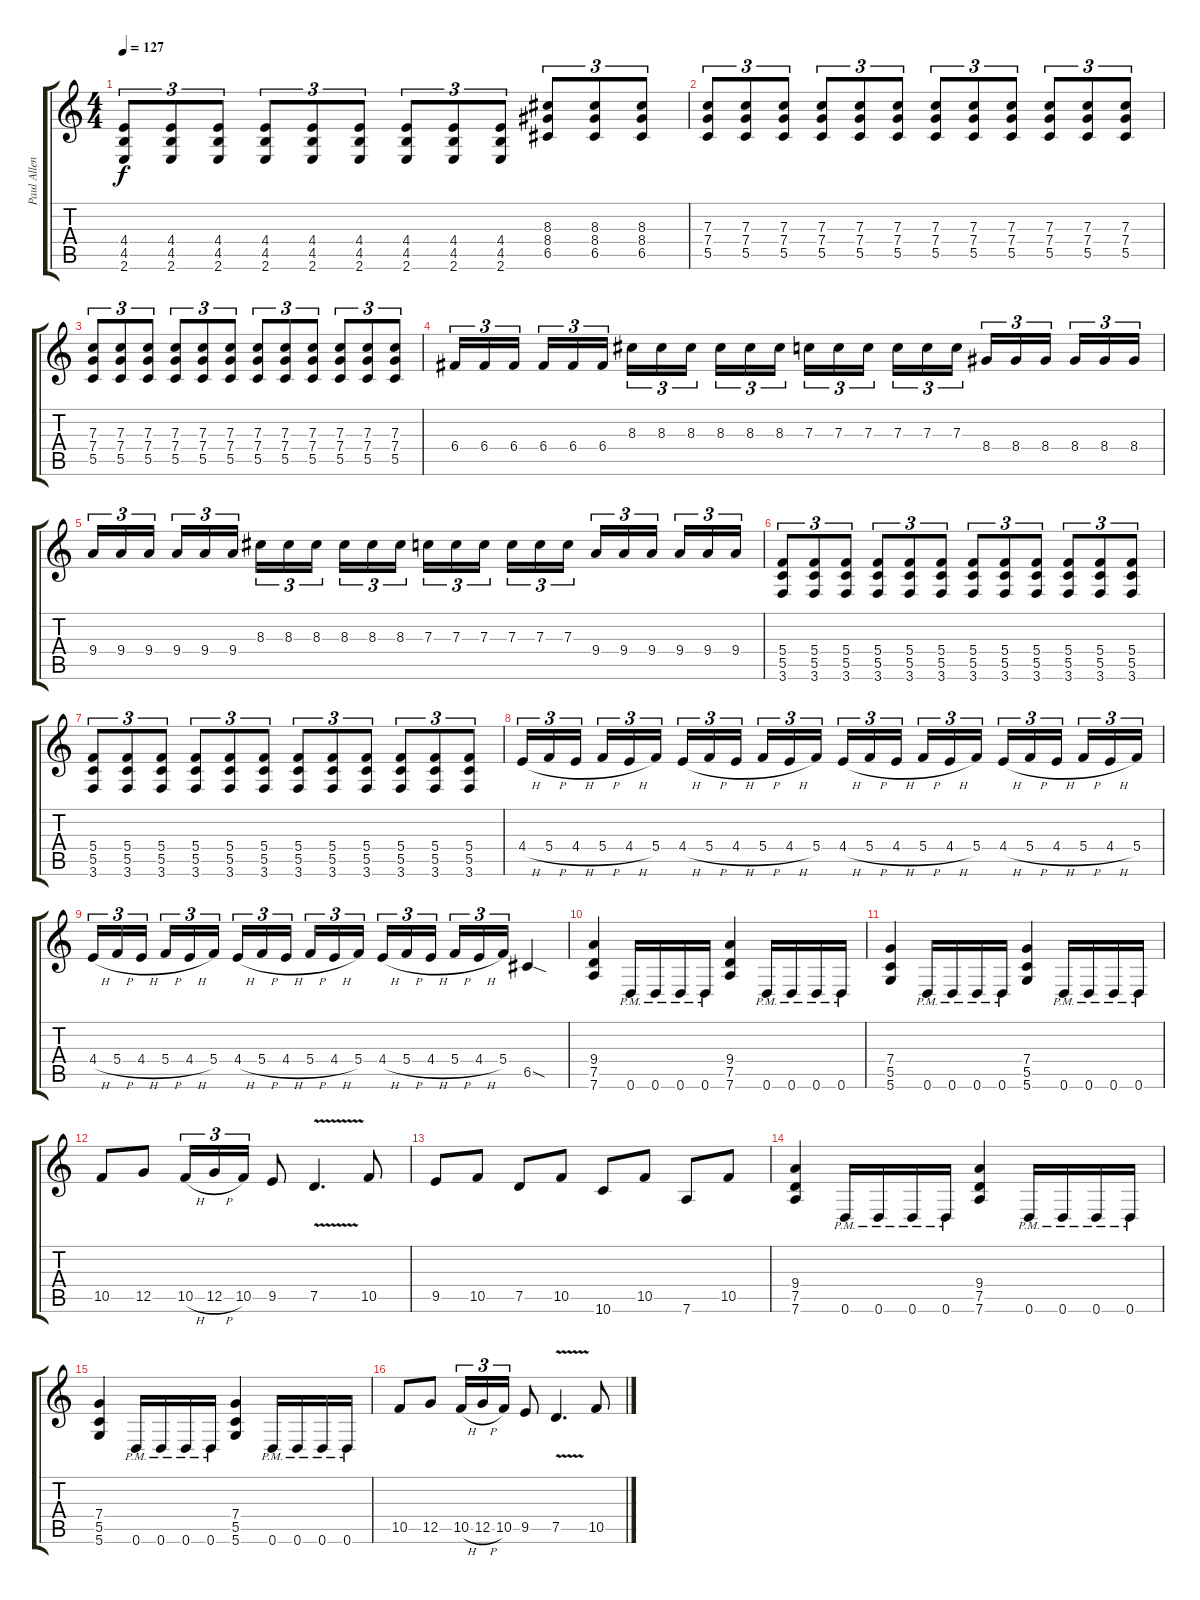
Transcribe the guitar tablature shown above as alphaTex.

\track ("Paul Allender" "Paul Allen") {instrument distortionguitar}
\staff {score tabs}
\tuning (D4 A3 F3 C3 G2 D2) {hide}
\ts (4 4)
\tempo 127
\clef g2
\ks c
(4.4 4.5 2.6).8{tu (3 2) dy f} (4.4 4.5 2.6).8{tu (3 2)} (4.4 4.5 2.6).8{tu (3 2)} (4.4 4.5 2.6).8{tu (3 2)} (4.4 4.5 2.6).8{tu (3 2)} (4.4 4.5 2.6).8{tu (3 2)} (4.4 4.5 2.6).8{tu (3 2)} (4.4 4.5 2.6).8{tu (3 2)} (4.4 4.5 2.6).8{tu (3 2)} (8.3 8.4 6.5).8{tu (3 2)} (8.3 8.4 6.5).8{tu (3 2)} (8.3 8.4 6.5).8{tu (3 2)} |
(7.3 7.4 5.5).8{tu (3 2)} (7.3 7.4 5.5).8{tu (3 2)} (7.3 7.4 5.5).8{tu (3 2)} (7.3 7.4 5.5).8{tu (3 2)} (7.3 7.4 5.5).8{tu (3 2)} (7.3 7.4 5.5).8{tu (3 2)} (7.3 7.4 5.5).8{tu (3 2)} (7.3 7.4 5.5).8{tu (3 2)} (7.3 7.4 5.5).8{tu (3 2)} (7.3 7.4 5.5).8{tu (3 2)} (7.3 7.4 5.5).8{tu (3 2)} (7.3 7.4 5.5).8{tu (3 2)} |
(7.3 7.4 5.5).8{tu (3 2)} (7.3 7.4 5.5).8{tu (3 2)} (7.3 7.4 5.5).8{tu (3 2)} (7.3 7.4 5.5).8{tu (3 2)} (7.3 7.4 5.5).8{tu (3 2)} (7.3 7.4 5.5).8{tu (3 2)} (7.3 7.4 5.5).8{tu (3 2)} (7.3 7.4 5.5).8{tu (3 2)} (7.3 7.4 5.5).8{tu (3 2)} (7.3 7.4 5.5).8{tu (3 2)} (7.3 7.4 5.5).8{tu (3 2)} (7.3 7.4 5.5).8{tu (3 2)} |
6.4.16{tu (3 2)} 6.4.16{tu (3 2)} 6.4.16{tu (3 2)} 6.4.16{tu (3 2)} 6.4.16{tu (3 2)} 6.4.16{tu (3 2)} 8.3.16{tu (3 2)} 8.3.16{tu (3 2)} 8.3.16{tu (3 2)} 8.3.16{tu (3 2)} 8.3.16{tu (3 2)} 8.3.16{tu (3 2)} 7.3.16{tu (3 2)} 7.3.16{tu (3 2)} 7.3.16{tu (3 2)} 7.3.16{tu (3 2)} 7.3.16{tu (3 2)} 7.3.16{tu (3 2)} 8.4.16{tu (3 2)} 8.4.16{tu (3 2)} 8.4.16{tu (3 2)} 8.4.16{tu (3 2)} 8.4.16{tu (3 2)} 8.4.16{tu (3 2)} |
9.4.16{tu (3 2)} 9.4.16{tu (3 2)} 9.4.16{tu (3 2)} 9.4.16{tu (3 2)} 9.4.16{tu (3 2)} 9.4.16{tu (3 2)} 8.3.16{tu (3 2)} 8.3.16{tu (3 2)} 8.3.16{tu (3 2)} 8.3.16{tu (3 2)} 8.3.16{tu (3 2)} 8.3.16{tu (3 2)} 7.3.16{tu (3 2)} 7.3.16{tu (3 2)} 7.3.16{tu (3 2)} 7.3.16{tu (3 2)} 7.3.16{tu (3 2)} 7.3.16{tu (3 2)} 9.4.16{tu (3 2)} 9.4.16{tu (3 2)} 9.4.16{tu (3 2)} 9.4.16{tu (3 2)} 9.4.16{tu (3 2)} 9.4.16{tu (3 2)} |
(5.4 5.5 3.6).8{tu (3 2)} (5.4 5.5 3.6).8{tu (3 2)} (5.4 5.5 3.6).8{tu (3 2)} (5.4 5.5 3.6).8{tu (3 2)} (5.4 5.5 3.6).8{tu (3 2)} (5.4 5.5 3.6).8{tu (3 2)} (5.4 5.5 3.6).8{tu (3 2)} (5.4 5.5 3.6).8{tu (3 2)} (5.4 5.5 3.6).8{tu (3 2)} (5.4 5.5 3.6).8{tu (3 2)} (5.4 5.5 3.6).8{tu (3 2)} (5.4 5.5 3.6).8{tu (3 2)} |
(5.4 5.5 3.6).8{tu (3 2)} (5.4 5.5 3.6).8{tu (3 2)} (5.4 5.5 3.6).8{tu (3 2)} (5.4 5.5 3.6).8{tu (3 2)} (5.4 5.5 3.6).8{tu (3 2)} (5.4 5.5 3.6).8{tu (3 2)} (5.4 5.5 3.6).8{tu (3 2)} (5.4 5.5 3.6).8{tu (3 2)} (5.4 5.5 3.6).8{tu (3 2)} (5.4 5.5 3.6).8{tu (3 2)} (5.4 5.5 3.6).8{tu (3 2)} (5.4 5.5 3.6).8{tu (3 2)} |
4.4{h}.16{tu (3 2)} 5.4{h}.16{tu (3 2)} 4.4{h}.16{tu (3 2)} 5.4{h}.16{tu (3 2)} 4.4{h}.16{tu (3 2)} 5.4.16{tu (3 2)} 4.4{h}.16{tu (3 2)} 5.4{h}.16{tu (3 2)} 4.4{h}.16{tu (3 2)} 5.4{h}.16{tu (3 2)} 4.4{h}.16{tu (3 2)} 5.4.16{tu (3 2)} 4.4{h}.16{tu (3 2)} 5.4{h}.16{tu (3 2)} 4.4{h}.16{tu (3 2)} 5.4{h}.16{tu (3 2)} 4.4{h}.16{tu (3 2)} 5.4.16{tu (3 2)} 4.4{h}.16{tu (3 2)} 5.4{h}.16{tu (3 2)} 4.4{h}.16{tu (3 2)} 5.4{h}.16{tu (3 2)} 4.4{h}.16{tu (3 2)} 5.4.16{tu (3 2)} |
4.4{h}.16{tu (3 2)} 5.4{h}.16{tu (3 2)} 4.4{h}.16{tu (3 2)} 5.4{h}.16{tu (3 2)} 4.4{h}.16{tu (3 2)} 5.4.16{tu (3 2)} 4.4{h}.16{tu (3 2)} 5.4{h}.16{tu (3 2)} 4.4{h}.16{tu (3 2)} 5.4{h}.16{tu (3 2)} 4.4{h}.16{tu (3 2)} 5.4.16{tu (3 2)} 4.4{h}.16{tu (3 2)} 5.4{h}.16{tu (3 2)} 4.4{h}.16{tu (3 2)} 5.4{h}.16{tu (3 2)} 4.4{h}.16{tu (3 2)} 5.4.16{tu (3 2)} 6.5{sod}.4 |
(9.4 7.5 7.6).4 0.6{pm}.16 0.6{pm}.16 0.6{pm}.16 0.6{pm}.16 (9.4 7.5 7.6).4 0.6{pm}.16 0.6{pm}.16 0.6{pm}.16 0.6{pm}.16 |
(7.4 5.5 5.6).4 0.6{pm}.16 0.6{pm}.16 0.6{pm}.16 0.6{pm}.16 (7.4 5.5 5.6).4 0.6{pm}.16 0.6{pm}.16 0.6{pm}.16 0.6{pm}.16 |
10.5.8 12.5.8 10.5{h}.16{tu (3 2)} 12.5{h}.16{tu (3 2)} 10.5.16{tu (3 2)} 9.5.8 7.5{v}.4{d} 10.5.8 |
9.5.8 10.5.8 7.5.8 10.5.8 10.6.8 10.5.8 7.6.8 10.5.8 |
(9.4 7.5 7.6).4 0.6{pm}.16 0.6{pm}.16 0.6{pm}.16 0.6{pm}.16 (9.4 7.5 7.6).4 0.6{pm}.16 0.6{pm}.16 0.6{pm}.16 0.6{pm}.16 |
(7.4 5.5 5.6).4 0.6{pm}.16 0.6{pm}.16 0.6{pm}.16 0.6{pm}.16 (7.4 5.5 5.6).4 0.6{pm}.16 0.6{pm}.16 0.6{pm}.16 0.6{pm}.16 |
10.5.8 12.5.8 10.5{h}.16{tu (3 2)} 12.5{h}.16{tu (3 2)} 10.5.16{tu (3 2)} 9.5.8 7.5{v}.4{d} 10.5.8
